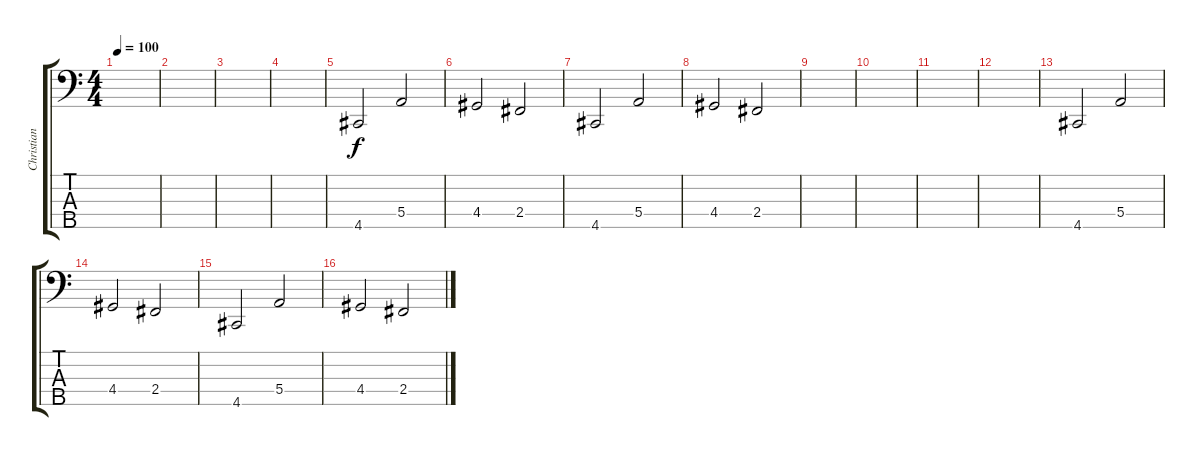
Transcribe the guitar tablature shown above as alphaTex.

\track ("Christian" "Christian") {instrument electricbasspick}
\staff {score tabs}
\tuning (G2 D2 A1 E1 A0) {hide}
\ts (4 4)
\tempo 100
\clef f4
\ks c
|
|
|
|
4.5.2 5.4.2 |
4.4.2 2.4.2 |
4.5.2 5.4.2 |
4.4.2 2.4.2 |
|
|
|
|
4.5.2 5.4.2 |
4.4.2 2.4.2 |
4.5.2 5.4.2 |
4.4.2 2.4.2
